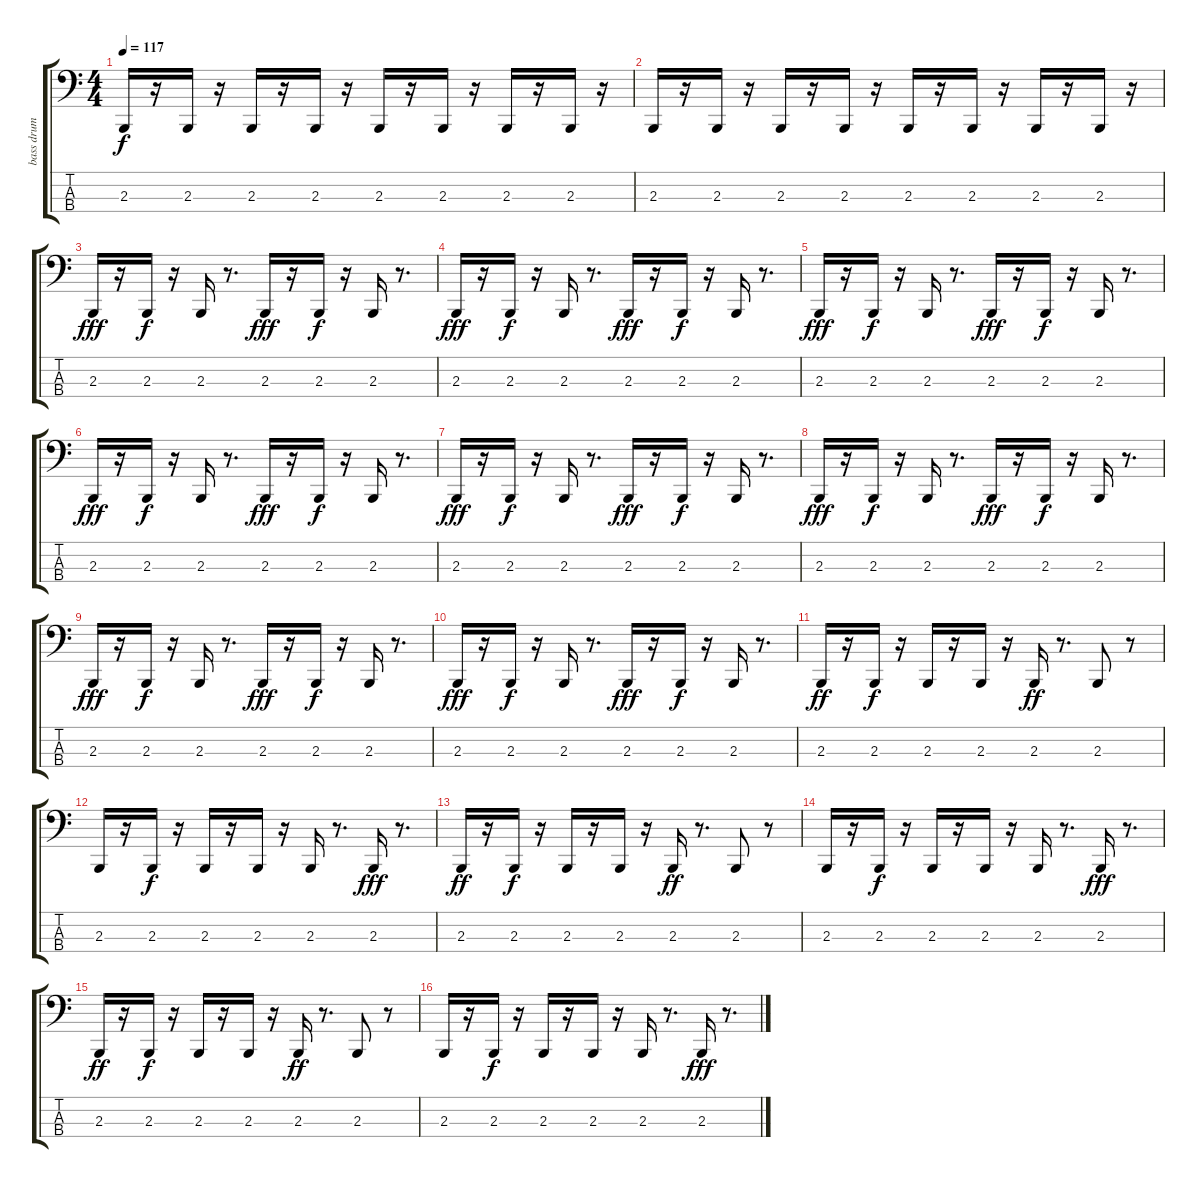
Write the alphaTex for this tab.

\track ("bass drum" "bass drum") {instrument melodictom}
\staff {score tabs}
\tuning (G2 D2 A1 E1) {hide}
\ts (4 4)
\tempo 117
\clef f4
\ks c
2.3.16{dy f} r.16 2.3.16 r.16 2.3.16 r.16 2.3.16 r.16 2.3.16 r.16 2.3.16 r.16 2.3.16 r.16 2.3.16 r.16 |
2.3.16 r.16 2.3.16 r.16 2.3.16 r.16 2.3.16 r.16 2.3.16 r.16 2.3.16 r.16 2.3.16 r.16 2.3.16 r.16 |
2.3.16{dy fff} r.16 2.3.16{dy f} r.16 2.3.16 r.8{d} 2.3.16{dy fff} r.16 2.3.16{dy f} r.16 2.3.16 r.8{d} |
2.3.16{dy fff} r.16 2.3.16{dy f} r.16 2.3.16 r.8{d} 2.3.16{dy fff} r.16 2.3.16{dy f} r.16 2.3.16 r.8{d} |
2.3.16{dy fff} r.16 2.3.16{dy f} r.16 2.3.16 r.8{d} 2.3.16{dy fff} r.16 2.3.16{dy f} r.16 2.3.16 r.8{d} |
2.3.16{dy fff} r.16 2.3.16{dy f} r.16 2.3.16 r.8{d} 2.3.16{dy fff} r.16 2.3.16{dy f} r.16 2.3.16 r.8{d} |
2.3.16{dy fff} r.16 2.3.16{dy f} r.16 2.3.16 r.8{d} 2.3.16{dy fff} r.16 2.3.16{dy f} r.16 2.3.16 r.8{d} |
2.3.16{dy fff} r.16 2.3.16{dy f} r.16 2.3.16 r.8{d} 2.3.16{dy fff} r.16 2.3.16{dy f} r.16 2.3.16 r.8{d} |
2.3.16{dy fff} r.16 2.3.16{dy f} r.16 2.3.16 r.8{d} 2.3.16{dy fff} r.16 2.3.16{dy f} r.16 2.3.16 r.8{d} |
2.3.16{dy fff} r.16 2.3.16{dy f} r.16 2.3.16 r.8{d} 2.3.16{dy fff} r.16 2.3.16{dy f} r.16 2.3.16 r.8{d} |
2.3.16{dy ff} r.16 2.3.16{dy f} r.16 2.3.16 r.16 2.3.16 r.16 2.3.16{dy ff} r.8{d} 2.3.8 r.8 |
2.3.16 r.16 2.3.16{dy f} r.16 2.3.16 r.16 2.3.16 r.16 2.3.16 r.8{d} 2.3.16{dy fff} r.8{d} |
2.3.16{dy ff} r.16 2.3.16{dy f} r.16 2.3.16 r.16 2.3.16 r.16 2.3.16{dy ff} r.8{d} 2.3.8 r.8 |
2.3.16 r.16 2.3.16{dy f} r.16 2.3.16 r.16 2.3.16 r.16 2.3.16 r.8{d} 2.3.16{dy fff} r.8{d} |
2.3.16{dy ff} r.16 2.3.16{dy f} r.16 2.3.16 r.16 2.3.16 r.16 2.3.16{dy ff} r.8{d} 2.3.8 r.8 |
2.3.16 r.16 2.3.16{dy f} r.16 2.3.16 r.16 2.3.16 r.16 2.3.16 r.8{d} 2.3.16{dy fff} r.8{d}
